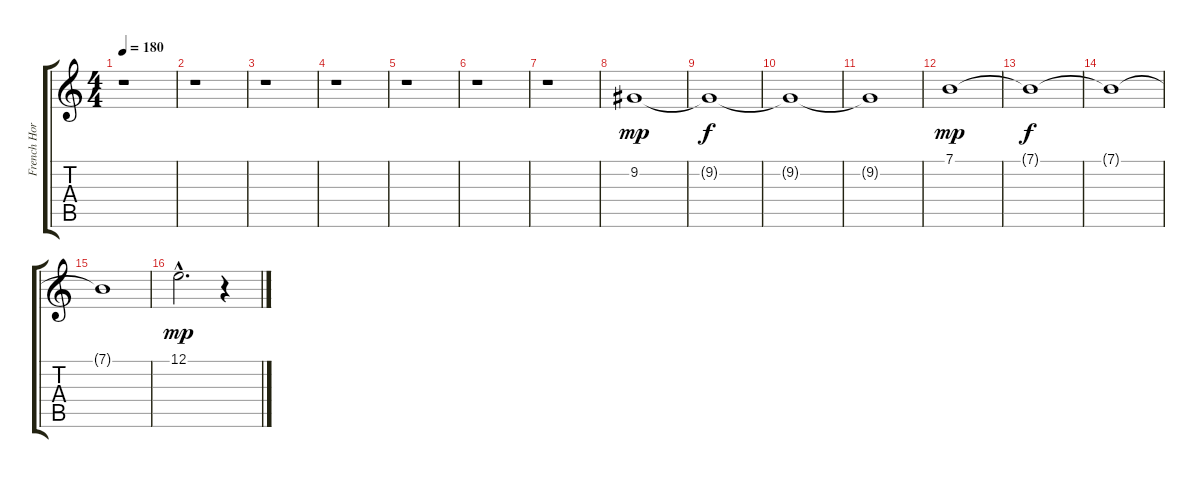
\track ("French Horn 2" "French Hor") {instrument frenchhorn}
\staff {score tabs}
\tuning (E4 B3 G3 D3 A2 E2) {hide}
\ts (4 4)
\tempo 180
\clef g2
\ks c
r.1{dy mp} |
r.1 |
r.1 |
r.1 |
r.1 |
r.1 |
r.1 |
9.2.1 |
9.2{t}.1{dy f} |
9.2{t}.1 |
9.2{t}.1 |
7.1.1{dy mp} |
7.1{t}.1{dy f} |
7.1{t}.1 |
7.1{t}.1 |
12.1{hac}.2{d dy mp} r.4
